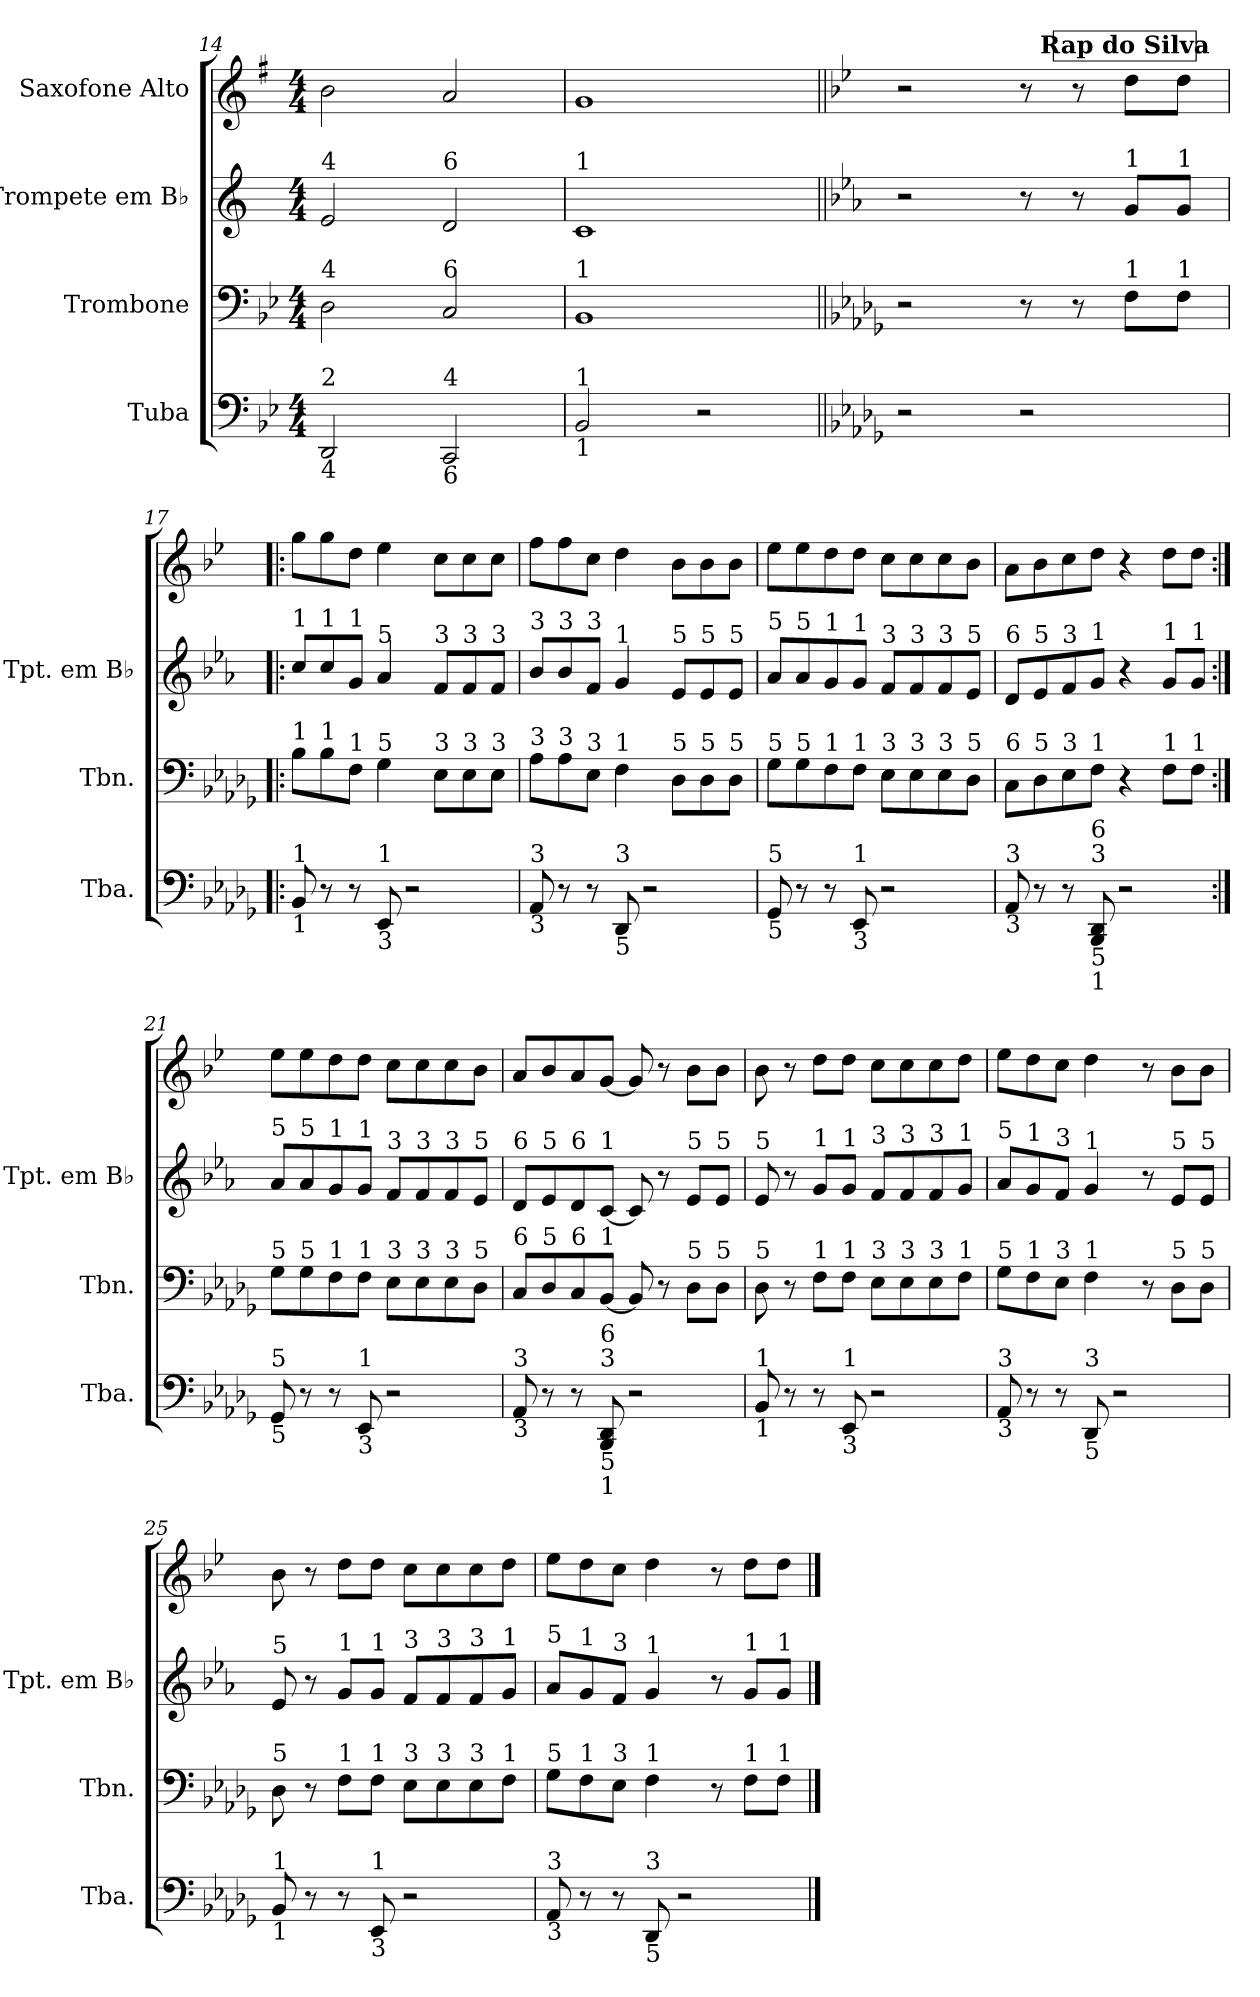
**kern	**kern	**kern	**kern
*part4	*part3	*part2	*part1
*staff4	*staff3	*staff2	*staff1
*I"Tuba	*I"Trombone	*I"Trompete em B♭	*I"Saxofone Alto
*I'Tba.	*I'Tbn.	*I'Tpt. em B♭	*
*clefF4	*clefF4	*clefG2	*clefG2
*	*	*ITrd1c2	*ITrd5c9
*k[b-e-]	*k[b-e-]	*k[b-e-]	*k[b-e-]
*M4/4	*M4/4	*M4/4	*M4/4
=14	=14	=14	=14
!	!	!LO:TX:a:t=4	!
!	!LO:TX:a:t=4	!	!
!LO:TX:b:t=4	!	!	!
!LO:TX:a:t=2	!	!	!
2DD/	2D\	2d/	2d\
!	!	!LO:TX:a:t=6	!
!	!LO:TX:a:t=6	!	!
!LO:TX:b:t=6	!	!	!
!LO:TX:a:t=4	!	!	!
2CC/	2C/	2c/	2c/
=15	=15	=15	=15
!	!	!LO:TX:a:t=1	!
!	!LO:TX:a:t=1	!	!
!LO:TX:b:t=1	!	!	!
!LO:TX:a:t=1	!	!	!
2BB-/	1BB-	1B-	1B-
2r	.	.	.
!!LO:REH:place=s1:a:B:fs=14:t=Rap do Silva:qo=3
=16||	=16||	=16||	=16||
*k[b-e-a-d-g-]	*k[b-e-a-d-g-]	*k[b-e-a-d-g-]	*k[b-e-a-d-g-]
2r	2r	2r	2r
2r	8r	8r	8r
.	8r	8r	8r
!	!	!LO:TX:a:t=1	!
!	!LO:TX:a:t=1	!	!
.	8F\L	8f/L	8f\L
!	!	!LO:TX:a:t=1	!
!	!LO:TX:a:t=1	!	!
.	8F\J	8f/J	8f\J
=17!|:	=17!|:	=17!|:	=17!|:
!	!	!LO:TX:a:t=1	!
!	!LO:TX:a:t=1	!	!
!LO:TX:b:t=1	!	!	!
!LO:TX:a:t=1	!	!	!
8BB-/	8B-\L	8b-/L	8b-\L
!	!	!LO:TX:a:t=1	!
!	!LO:TX:a:t=1	!	!
8r	8B-\	8b-/	8b-\
!	!	!LO:TX:a:t=1	!
!	!LO:TX:a:t=1	!	!
8r	8F\J	8f/J	8f\J
!	!	!LO:TX:a:t=5	!
!	!LO:TX:a:t=5	!	!
!LO:TX:b:t=3	!	!	!
!LO:TX:a:t=1	!	!	!
8EE-/	4G-\	4g-/	4g-\
2r	.	.	.
!	!	!LO:TX:a:t=3	!
!	!LO:TX:a:t=3	!	!
.	8E-\L	8e-/L	8e-\L
!	!	!LO:TX:a:t=3	!
!	!LO:TX:a:t=3	!	!
.	8E-\	8e-/	8e-\
!	!	!LO:TX:a:t=3	!
!	!LO:TX:a:t=3	!	!
.	8E-\J	8e-/J	8e-\J
=18	=18	=18	=18
!	!	!LO:TX:a:t=3	!
!	!LO:TX:a:t=3	!	!
!LO:TX:b:t=3	!	!	!
!LO:TX:a:t=3	!	!	!
8AA-/	8A-\L	8a-/L	8a-\L
!	!	!LO:TX:a:t=3	!
!	!LO:TX:a:t=3	!	!
8r	8A-\	8a-/	8a-\
!	!	!LO:TX:a:t=3	!
!	!LO:TX:a:t=3	!	!
8r	8E-\J	8e-/J	8e-\J
!	!	!LO:TX:a:t=1	!
!	!LO:TX:a:t=1	!	!
!LO:TX:b:t=5	!	!	!
!LO:TX:a:t=3	!	!	!
8DD-/	4F\	4f/	4f\
2r	.	.	.
!	!	!LO:TX:a:t=5	!
!	!LO:TX:a:t=5	!	!
.	8D-\L	8d-/L	8d-\L
!	!	!LO:TX:a:t=5	!
!	!LO:TX:a:t=5	!	!
.	8D-\	8d-/	8d-\
!	!	!LO:TX:a:t=5	!
!	!LO:TX:a:t=5	!	!
.	8D-\J	8d-/J	8d-\J
=19	=19	=19	=19
!	!	!LO:TX:a:t=5	!
!	!LO:TX:a:t=5	!	!
!LO:TX:b:t=5	!	!	!
!LO:TX:a:t=5	!	!	!
8GG-/	8G-\L	8g-/L	8g-\L
!	!	!LO:TX:a:t=5	!
!	!LO:TX:a:t=5	!	!
8r	8G-\	8g-/	8g-\
!	!	!LO:TX:a:t=1	!
!	!LO:TX:a:t=1	!	!
8r	8F\	8f/	8f\
!	!	!LO:TX:a:t=1	!
!	!LO:TX:a:t=1	!	!
!LO:TX:b:t=3	!	!	!
!LO:TX:a:t=1	!	!	!
8EE-/	8F\J	8f/J	8f\J
!	!	!LO:TX:a:t=3	!
!	!LO:TX:a:t=3	!	!
2r	8E-\L	8e-/L	8e-\L
!	!	!LO:TX:a:t=3	!
!	!LO:TX:a:t=3	!	!
.	8E-\	8e-/	8e-\
!	!	!LO:TX:a:t=3	!
!	!LO:TX:a:t=3	!	!
.	8E-\	8e-/	8e-\
!	!	!LO:TX:a:t=5	!
!	!LO:TX:a:t=5	!	!
.	8D-\J	8d-/J	8d-\J
=20	=20	=20	=20
!	!	!LO:TX:a:t=6	!
!	!LO:TX:a:t=6	!	!
!LO:TX:b:t=3	!	!	!
!LO:TX:a:t=3	!	!	!
8AA-/	8C\L	8c/L	8c\L
!	!	!LO:TX:a:t=5	!
!	!LO:TX:a:t=5	!	!
8r	8D-\	8d-/	8d-\
!	!	!LO:TX:a:t=3	!
!	!LO:TX:a:t=3	!	!
8r	8E-\	8e-/	8e-\
!	!	!LO:TX:a:t=1	!
!	!LO:TX:a:t=1	!	!
!LO:TX:b:t=5	!	!	!
!LO:TX:b:t=1	!	!	!
!LO:TX:a:t=3	!	!	!
!LO:TX:a:t=6	!	!	!
8BBB-/ 8DD-/	8F\J	8f/J	8f\J
2r	4r	4r	4r
!	!	!LO:TX:a:t=1	!
!	!LO:TX:a:t=1	!	!
.	8F\L	8f/L	8f\L
!	!	!LO:TX:a:t=1	!
!	!LO:TX:a:t=1	!	!
.	8F\J	8f/J	8f\J
=21:|!	=21:|!	=21:|!	=21:|!
!	!	!LO:TX:a:t=5	!
!	!LO:TX:a:t=5	!	!
!LO:TX:b:t=5	!	!	!
!LO:TX:a:t=5	!	!	!
8GG-/	8G-\L	8g-/L	8g-\L
!	!	!LO:TX:a:t=5	!
!	!LO:TX:a:t=5	!	!
8r	8G-\	8g-/	8g-\
!	!	!LO:TX:a:t=1	!
!	!LO:TX:a:t=1	!	!
8r	8F\	8f/	8f\
!	!	!LO:TX:a:t=1	!
!	!LO:TX:a:t=1	!	!
!LO:TX:b:t=3	!	!	!
!LO:TX:a:t=1	!	!	!
8EE-/	8F\J	8f/J	8f\J
!	!	!LO:TX:a:t=3	!
!	!LO:TX:a:t=3	!	!
2r	8E-\L	8e-/L	8e-\L
!	!	!LO:TX:a:t=3	!
!	!LO:TX:a:t=3	!	!
.	8E-\	8e-/	8e-\
!	!	!LO:TX:a:t=3	!
!	!LO:TX:a:t=3	!	!
.	8E-\	8e-/	8e-\
!	!	!LO:TX:a:t=5	!
!	!LO:TX:a:t=5	!	!
.	8D-\J	8d-/J	8d-\J
=22	=22	=22	=22
!	!	!LO:TX:a:t=6	!
!	!LO:TX:a:t=6	!	!
!LO:TX:b:t=3	!	!	!
!LO:TX:a:t=3	!	!	!
8AA-/	8C/L	8c/L	8c/L
!	!	!LO:TX:a:t=5	!
!	!LO:TX:a:t=5	!	!
8r	8D-/	8d-/	8d-/
!	!	!LO:TX:a:t=6	!
!	!LO:TX:a:t=6	!	!
8r	8C/	8c/	8c/
!	!	!LO:TX:a:t=1	!
!	!LO:TX:a:t=1	!	!
!LO:TX:b:t=5	!	!	!
!LO:TX:b:t=1	!	!	!
!LO:TX:a:t=3	!	!	!
!LO:TX:a:t=6	!	!	!
8BBB-/ 8DD-/	[8BB-/J	[8B-/J	[8B-/J
2r	8BB-/]	8B-/]	8B-/]
.	8r	8r	8r
!	!	!LO:TX:a:t=5	!
!	!LO:TX:a:t=5	!	!
.	8D-\L	8d-/L	8d-\L
!	!	!LO:TX:a:t=5	!
!	!LO:TX:a:t=5	!	!
.	8D-\J	8d-/J	8d-\J
=23	=23	=23	=23
!	!	!LO:TX:a:t=5	!
!	!LO:TX:a:t=5	!	!
!LO:TX:a:t=1	!	!	!
!LO:TX:b:t=1	!	!	!
8BB-/	8D-\	8d-/	8d-\
8r	8r	8r	8r
!	!	!LO:TX:a:t=1	!
!	!LO:TX:a:t=1	!	!
8r	8F\L	8f/L	8f\L
!	!	!LO:TX:a:t=1	!
!	!LO:TX:a:t=1	!	!
!LO:TX:a:t=1	!	!	!
!LO:TX:b:t=3	!	!	!
8EE-/	8F\J	8f/J	8f\J
!	!	!LO:TX:a:t=3	!
!	!LO:TX:a:t=3	!	!
2r	8E-\L	8e-/L	8e-\L
!	!	!LO:TX:a:t=3	!
!	!LO:TX:a:t=3	!	!
.	8E-\	8e-/	8e-\
!	!	!LO:TX:a:t=3	!
!	!LO:TX:a:t=3	!	!
.	8E-\	8e-/	8e-\
!	!	!LO:TX:a:t=1	!
!	!LO:TX:a:t=1	!	!
.	8F\J	8f/J	8f\J
=24	=24	=24	=24
!	!	!LO:TX:a:t=5	!
!	!LO:TX:a:t=5	!	!
!LO:TX:a:t=3	!	!	!
!LO:TX:b:t=3	!	!	!
8AA-/	8G-\L	8g-/L	8g-\L
!	!	!LO:TX:a:t=1	!
!	!LO:TX:a:t=1	!	!
8r	8F\	8f/	8f\
!	!	!LO:TX:a:t=3	!
!	!LO:TX:a:t=3	!	!
8r	8E-\J	8e-/J	8e-\J
!	!	!LO:TX:a:t=1	!
!	!LO:TX:a:t=1	!	!
!LO:TX:a:t=3	!	!	!
!LO:TX:b:t=5	!	!	!
8DD-/	4F\	4f/	4f\
2r	.	.	.
.	8r	8r	8r
!	!	!LO:TX:a:t=5	!
!	!LO:TX:a:t=5	!	!
.	8D-\L	8d-/L	8d-\L
!	!	!LO:TX:a:t=5	!
!	!LO:TX:a:t=5	!	!
.	8D-\J	8d-/J	8d-\J
=25	=25	=25	=25
!	!	!LO:TX:a:t=5	!
!	!LO:TX:a:t=5	!	!
!LO:TX:a:t=1	!	!	!
!LO:TX:b:t=1	!	!	!
8BB-/	8D-\	8d-/	8d-\
8r	8r	8r	8r
!	!	!LO:TX:a:t=1	!
!	!LO:TX:a:t=1	!	!
8r	8F\L	8f/L	8f\L
!	!	!LO:TX:a:t=1	!
!	!LO:TX:a:t=1	!	!
!LO:TX:a:t=1	!	!	!
!LO:TX:b:t=3	!	!	!
8EE-/	8F\J	8f/J	8f\J
!	!	!LO:TX:a:t=3	!
!	!LO:TX:a:t=3	!	!
2r	8E-\L	8e-/L	8e-\L
!	!	!LO:TX:a:t=3	!
!	!LO:TX:a:t=3	!	!
.	8E-\	8e-/	8e-\
!	!	!LO:TX:a:t=3	!
!	!LO:TX:a:t=3	!	!
.	8E-\	8e-/	8e-\
!	!	!LO:TX:a:t=1	!
!	!LO:TX:a:t=1	!	!
.	8F\J	8f/J	8f\J
=26	=26	=26	=26
!	!	!LO:TX:a:t=5	!
!	!LO:TX:a:t=5	!	!
!LO:TX:a:t=3	!	!	!
!LO:TX:b:t=3	!	!	!
8AA-/	8G-\L	8g-/L	8g-\L
!	!	!LO:TX:a:t=1	!
!	!LO:TX:a:t=1	!	!
8r	8F\	8f/	8f\
!	!	!LO:TX:a:t=3	!
!	!LO:TX:a:t=3	!	!
8r	8E-\J	8e-/J	8e-\J
!	!	!LO:TX:a:t=1	!
!	!LO:TX:a:t=1	!	!
!LO:TX:a:t=3	!	!	!
!LO:TX:b:t=5	!	!	!
8DD-/	4F\	4f/	4f\
2r	.	.	.
.	8r	8r	8r
!	!	!LO:TX:a:t=1	!
!	!LO:TX:a:t=1	!	!
.	8F\L	8f/L	8f\L
!	!	!LO:TX:a:t=1	!
!	!LO:TX:a:t=1	!	!
.	8F\J	8f/J	8f\J
==	==	==	==
*-	*-	*-	*-
